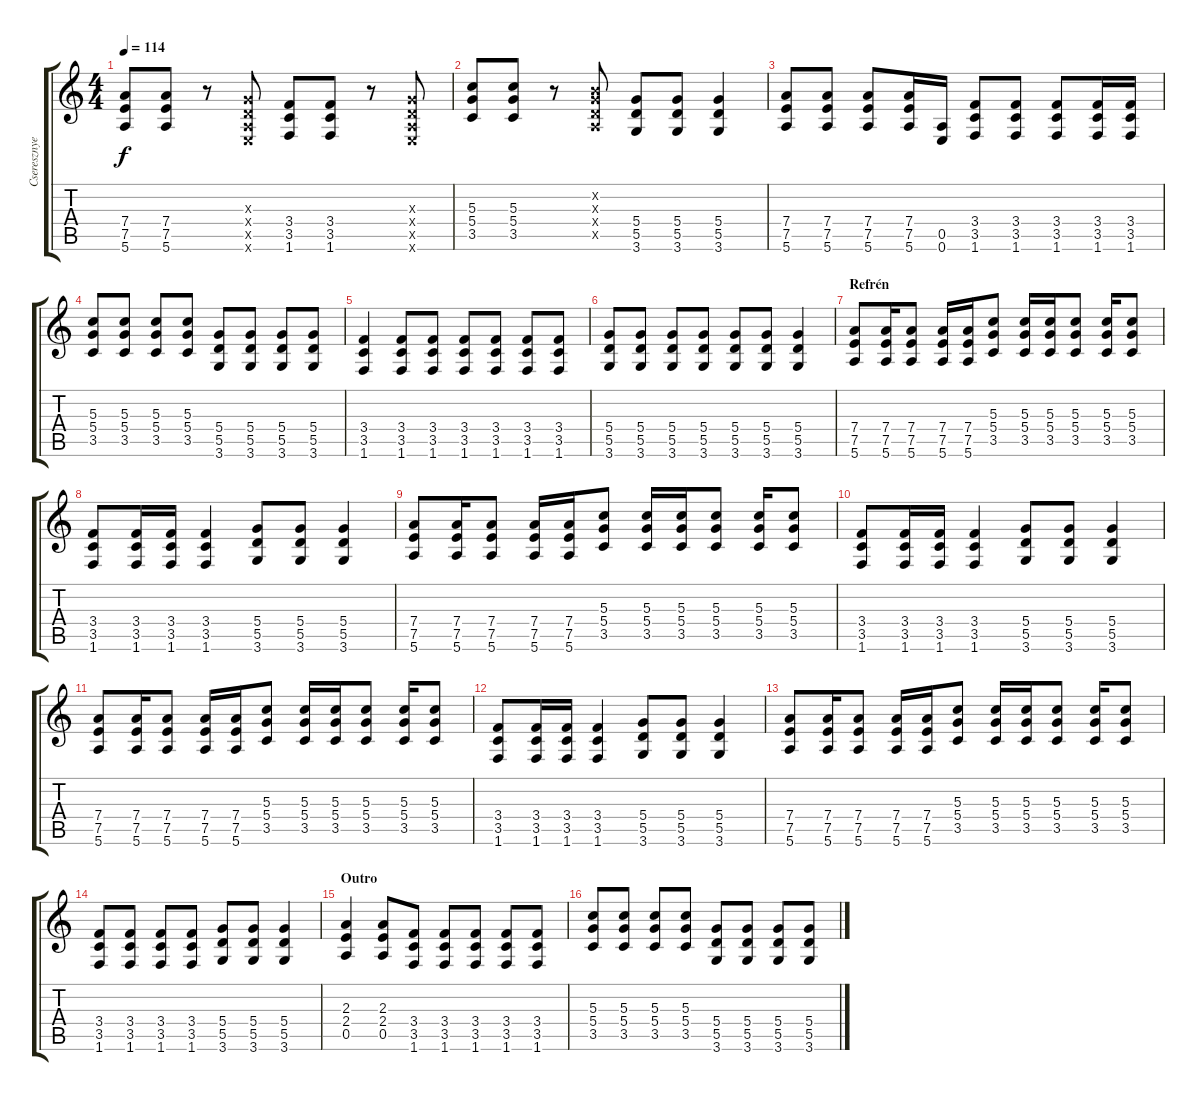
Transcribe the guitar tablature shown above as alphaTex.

\track ("Cseresznye I" "Cseresznye") {instrument distortionguitar}
\staff {score tabs}
\tuning (E4 B3 G3 D3 A2 E2) {hide}
\ts (4 4)
\tempo 114
\clef g2
\ks c
(7.4 7.5 5.6).8{dy f} (7.4 7.5 5.6).8 r.8 (0.3{x} 0.4{x} 0.5{x} 0.6{x}).8 (3.4 3.5 1.6).8 (3.4 3.5 1.6).8 r.8 (0.3{x} 0.4{x} 0.5{x} 0.6{x}).8 |
(5.3 5.4 3.5).8 (5.3 5.4 3.5).8 r.8 (0.2{x} 0.3{x} 0.4{x} 0.5{x}).8 (5.4 5.5 3.6).8 (5.4 5.5 3.6).8 (5.4 5.5 3.6).4 |
(7.4 7.5 5.6).8 (7.4 7.5 5.6).8 (7.4 7.5 5.6).8 (7.4 7.5 5.6).16 (0.5 0.6).16 (3.4 3.5 1.6).8 (3.4 3.5 1.6).8 (3.4 3.5 1.6).8 (3.4 3.5 1.6).16 (3.4 3.5 1.6).16 |
(5.3 5.4 3.5).8 (5.3 5.4 3.5).8 (5.3 5.4 3.5).8 (5.3 5.4 3.5).8 (5.4 5.5 3.6).8 (5.4 5.5 3.6).8 (5.4 5.5 3.6).8 (5.4 5.5 3.6).8 |
(3.4 3.5 1.6).4 (3.4 3.5 1.6).8 (3.4 3.5 1.6).8 (3.4 3.5 1.6).8 (3.4 3.5 1.6).8 (3.4 3.5 1.6).8 (3.4 3.5 1.6).8 |
(5.4 5.5 3.6).8 (5.4 5.5 3.6).8 (5.4 5.5 3.6).8 (5.4 5.5 3.6).8 (5.4 5.5 3.6).8 (5.4 5.5 3.6).8 (5.4 5.5 3.6).4 |
\section ("" "Refrén")
(7.4 7.5 5.6).8 (7.4 7.5 5.6).16 (7.4 7.5 5.6).8 (7.4 7.5 5.6).16 (7.4 7.5 5.6).16 (5.3 5.4 3.5).8 (5.3 5.4 3.5).16 (5.3 5.4 3.5).16 (5.3 5.4 3.5).8 (5.3 5.4 3.5).16 (5.3 5.4 3.5).8 |
(3.4 3.5 1.6).8 (3.4 3.5 1.6).16 (3.4 3.5 1.6).16 (3.4 3.5 1.6).4 (5.4 5.5 3.6).8 (5.4 5.5 3.6).8 (5.4 5.5 3.6).4 |
(7.4 7.5 5.6).8 (7.4 7.5 5.6).16 (7.4 7.5 5.6).8 (7.4 7.5 5.6).16 (7.4 7.5 5.6).16 (5.3 5.4 3.5).8 (5.3 5.4 3.5).16 (5.3 5.4 3.5).16 (5.3 5.4 3.5).8 (5.3 5.4 3.5).16 (5.3 5.4 3.5).8 |
(3.4 3.5 1.6).8 (3.4 3.5 1.6).16 (3.4 3.5 1.6).16 (3.4 3.5 1.6).4 (5.4 5.5 3.6).8 (5.4 5.5 3.6).8 (5.4 5.5 3.6).4 |
(7.4 7.5 5.6).8 (7.4 7.5 5.6).16 (7.4 7.5 5.6).8 (7.4 7.5 5.6).16 (7.4 7.5 5.6).16 (5.3 5.4 3.5).8 (5.3 5.4 3.5).16 (5.3 5.4 3.5).16 (5.3 5.4 3.5).8 (5.3 5.4 3.5).16 (5.3 5.4 3.5).8 |
(3.4 3.5 1.6).8 (3.4 3.5 1.6).16 (3.4 3.5 1.6).16 (3.4 3.5 1.6).4 (5.4 5.5 3.6).8 (5.4 5.5 3.6).8 (5.4 5.5 3.6).4 |
(7.4 7.5 5.6).8 (7.4 7.5 5.6).16 (7.4 7.5 5.6).8 (7.4 7.5 5.6).16 (7.4 7.5 5.6).16 (5.3 5.4 3.5).8 (5.3 5.4 3.5).16 (5.3 5.4 3.5).16 (5.3 5.4 3.5).8 (5.3 5.4 3.5).16 (5.3 5.4 3.5).8 |
(3.4 3.5 1.6).8 (3.4 3.5 1.6).8 (3.4 3.5 1.6).8 (3.4 3.5 1.6).8 (5.4 5.5 3.6).8 (5.4 5.5 3.6).8 (5.4 5.5 3.6).4 |
\section ("" "Outro")
(2.3 2.4 0.5).4 (2.3 2.4 0.5).8 (3.4 3.5 1.6).8 (3.4 3.5 1.6).8 (3.4 3.5 1.6).8 (3.4 3.5 1.6).8 (3.4 3.5 1.6).8 |
(5.3 5.4 3.5).8 (5.3 5.4 3.5).8 (5.3 5.4 3.5).8 (5.3 5.4 3.5).8 (5.4 5.5 3.6).8 (5.4 5.5 3.6).8 (5.4 5.5 3.6).8 (5.4 5.5 3.6).8
